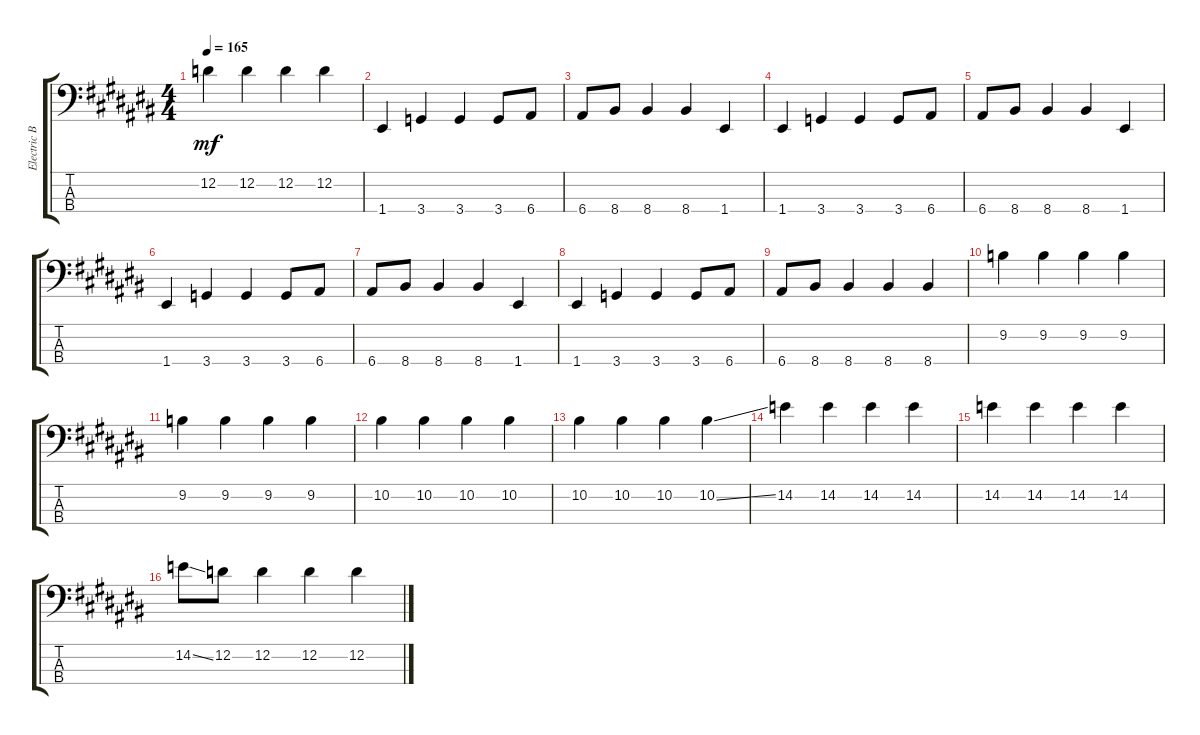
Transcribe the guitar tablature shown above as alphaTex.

\track ("Electric Bass" "Electric B") {instrument electricbassfinger}
\staff {score tabs}
\tuning (G2 D2 A1 E1) {hide}
\ts (4 4)
\tempo 165
\clef f4
\ks c#
12.2.4{dy mf} 12.2.4 12.2.4 12.2.4 |
1.4.4 3.4.4 3.4.4 3.4.8 6.4.8 |
6.4.8 8.4.8 8.4.4 8.4.4 1.4.4 |
1.4.4 3.4.4 3.4.4 3.4.8 6.4.8 |
6.4.8 8.4.8 8.4.4 8.4.4 1.4.4 |
1.4.4 3.4.4 3.4.4 3.4.8 6.4.8 |
6.4.8 8.4.8 8.4.4 8.4.4 1.4.4 |
1.4.4 3.4.4 3.4.4 3.4.8 6.4.8 |
6.4.8 8.4.8 8.4.4 8.4.4 8.4.4 |
9.2.4 9.2.4 9.2.4 9.2.4 |
9.2.4 9.2.4 9.2.4 9.2.4 |
10.2.4 10.2.4 10.2.4 10.2.4 |
10.2.4 10.2.4 10.2.4 10.2{ss}.4 |
14.2.4 14.2.4 14.2.4 14.2.4 |
14.2.4 14.2.4 14.2.4 14.2.4 |
14.2{ss}.8 12.2.8 12.2.4 12.2.4 12.2.4
